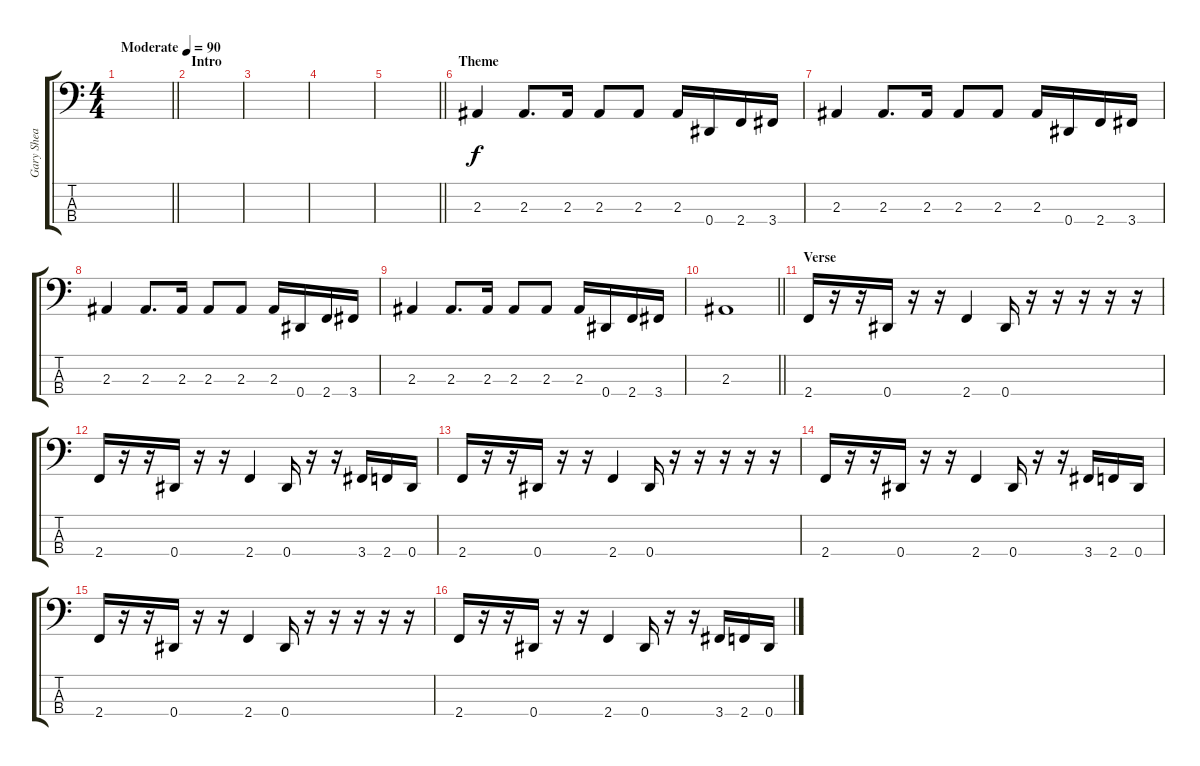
\track ("Gary Shea" "Gary Shea") {instrument electricbassfinger}
\staff {score tabs}
\tuning (Gb2 Db2 Ab1 Eb1) {hide}
\ts (4 4)
\tempo (90 "Moderate")
\clef f4
\barLineRight lightlight
\ks c
|
\section ("" "Intro")
|
|
|
\barLineRight lightlight
|
\section ("" "Theme")
2.3.4 2.3.8{d} 2.3.16 2.3.8 2.3.8 2.3.16 0.4.16 2.4.16 3.4.16 |
2.3.4 2.3.8{d} 2.3.16 2.3.8 2.3.8 2.3.16 0.4.16 2.4.16 3.4.16 |
2.3.4 2.3.8{d} 2.3.16 2.3.8 2.3.8 2.3.16 0.4.16 2.4.16 3.4.16 |
2.3.4 2.3.8{d} 2.3.16 2.3.8 2.3.8 2.3.16 0.4.16 2.4.16 3.4.16 |
\barLineRight lightlight
2.3.1 |
\section ("" "Verse")
2.4.16 r.16 r.16 0.4.16 r.16 r.16 2.4.4 0.4.16 r.16 r.16 r.16 r.16 r.16 |
2.4.16 r.16 r.16 0.4.16 r.16 r.16 2.4.4 0.4.16 r.16 r.16 3.4.16 2.4.16 0.4.16 |
2.4.16 r.16 r.16 0.4.16 r.16 r.16 2.4.4 0.4.16 r.16 r.16 r.16 r.16 r.16 |
2.4.16 r.16 r.16 0.4.16 r.16 r.16 2.4.4 0.4.16 r.16 r.16 3.4.16 2.4.16 0.4.16 |
2.4.16 r.16 r.16 0.4.16 r.16 r.16 2.4.4 0.4.16 r.16 r.16 r.16 r.16 r.16 |
2.4.16 r.16 r.16 0.4.16 r.16 r.16 2.4.4 0.4.16 r.16 r.16 3.4.16 2.4.16 0.4.16
